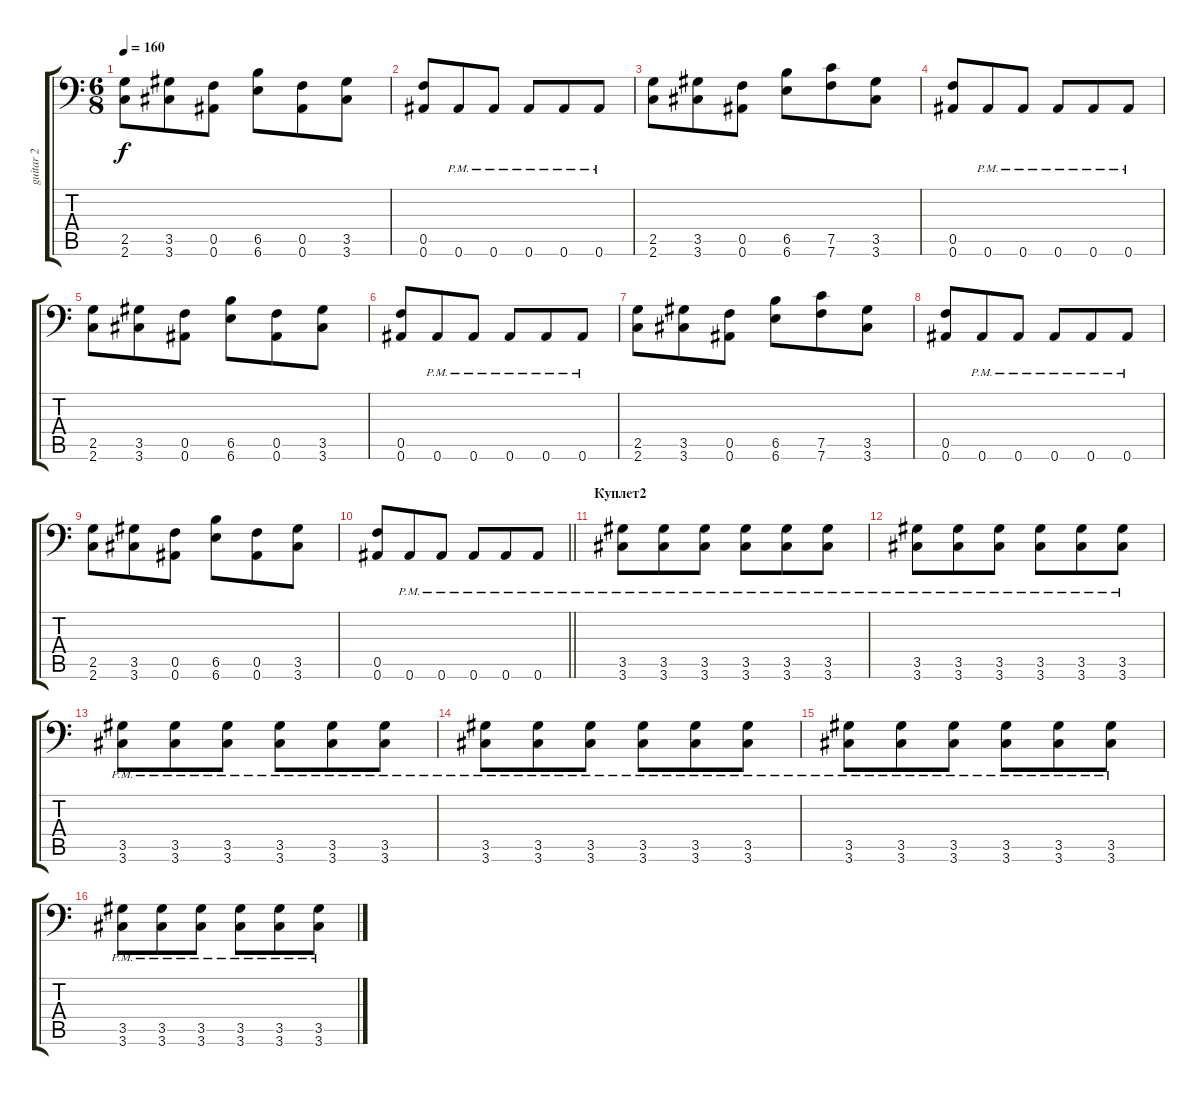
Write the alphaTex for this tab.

\track ("guitar 2" "guitar 2") {instrument distortionguitar}
\staff {score tabs}
\tuning (C4 G3 Eb3 Bb2 F2 Bb1) {hide}
\ts (6 8)
\tempo 160
\clef f4
\ks c
(2.5 2.6).8{dy f} (3.5 3.6).8 (0.5 0.6).8 (6.5 6.6).8 (0.5 0.6).8 (3.5 3.6).8 |
(0.5 0.6).8 0.6{pm}.8 0.6{pm}.8 0.6{pm}.8 0.6{pm}.8 0.6{pm}.8 |
(2.5 2.6).8 (3.5 3.6).8 (0.5 0.6).8 (6.5 6.6).8 (7.5 7.6).8 (3.5 3.6).8 |
(0.5 0.6).8 0.6{pm}.8 0.6{pm}.8 0.6{pm}.8 0.6{pm}.8 0.6{pm}.8 |
(2.5 2.6).8 (3.5 3.6).8 (0.5 0.6).8 (6.5 6.6).8 (0.5 0.6).8 (3.5 3.6).8 |
(0.5 0.6).8 0.6{pm}.8 0.6{pm}.8 0.6{pm}.8 0.6{pm}.8 0.6{pm}.8 |
(2.5 2.6).8 (3.5 3.6).8 (0.5 0.6).8 (6.5 6.6).8 (7.5 7.6).8 (3.5 3.6).8 |
(0.5 0.6).8 0.6{pm}.8 0.6{pm}.8 0.6{pm}.8 0.6{pm}.8 0.6{pm}.8 |
(2.5 2.6).8 (3.5 3.6).8 (0.5 0.6).8 (6.5 6.6).8 (0.5 0.6).8 (3.5 3.6).8 |
\barLineRight lightlight
(0.5 0.6).8 0.6{pm}.8 0.6{pm}.8 0.6{pm}.8 0.6{pm}.8 0.6{pm}.8 |
\section ("" "Куплет2")
(3.5{pm} 3.6{pm}).8 (3.5{pm} 3.6{pm}).8 (3.5{pm} 3.6{pm}).8 (3.5{pm} 3.6{pm}).8 (3.5{pm} 3.6{pm}).8 (3.5{pm} 3.6{pm}).8 |
(3.5{pm} 3.6{pm}).8 (3.5{pm} 3.6{pm}).8 (3.5{pm} 3.6{pm}).8 (3.5{pm} 3.6{pm}).8 (3.5{pm} 3.6{pm}).8 (3.5{pm} 3.6{pm}).8 |
(3.5{pm} 3.6{pm}).8 (3.5{pm} 3.6{pm}).8 (3.5{pm} 3.6{pm}).8 (3.5{pm} 3.6{pm}).8 (3.5{pm} 3.6{pm}).8 (3.5{pm} 3.6{pm}).8 |
(3.5{pm} 3.6{pm}).8 (3.5{pm} 3.6{pm}).8 (3.5{pm} 3.6{pm}).8 (3.5{pm} 3.6{pm}).8 (3.5{pm} 3.6{pm}).8 (3.5{pm} 3.6{pm}).8 |
(3.5{pm} 3.6{pm}).8 (3.5{pm} 3.6{pm}).8 (3.5{pm} 3.6{pm}).8 (3.5{pm} 3.6{pm}).8 (3.5{pm} 3.6{pm}).8 (3.5{pm} 3.6{pm}).8 |
(3.5{pm} 3.6{pm}).8 (3.5{pm} 3.6{pm}).8 (3.5{pm} 3.6{pm}).8 (3.5{pm} 3.6{pm}).8 (3.5{pm} 3.6{pm}).8 (3.5{pm} 3.6{pm}).8
